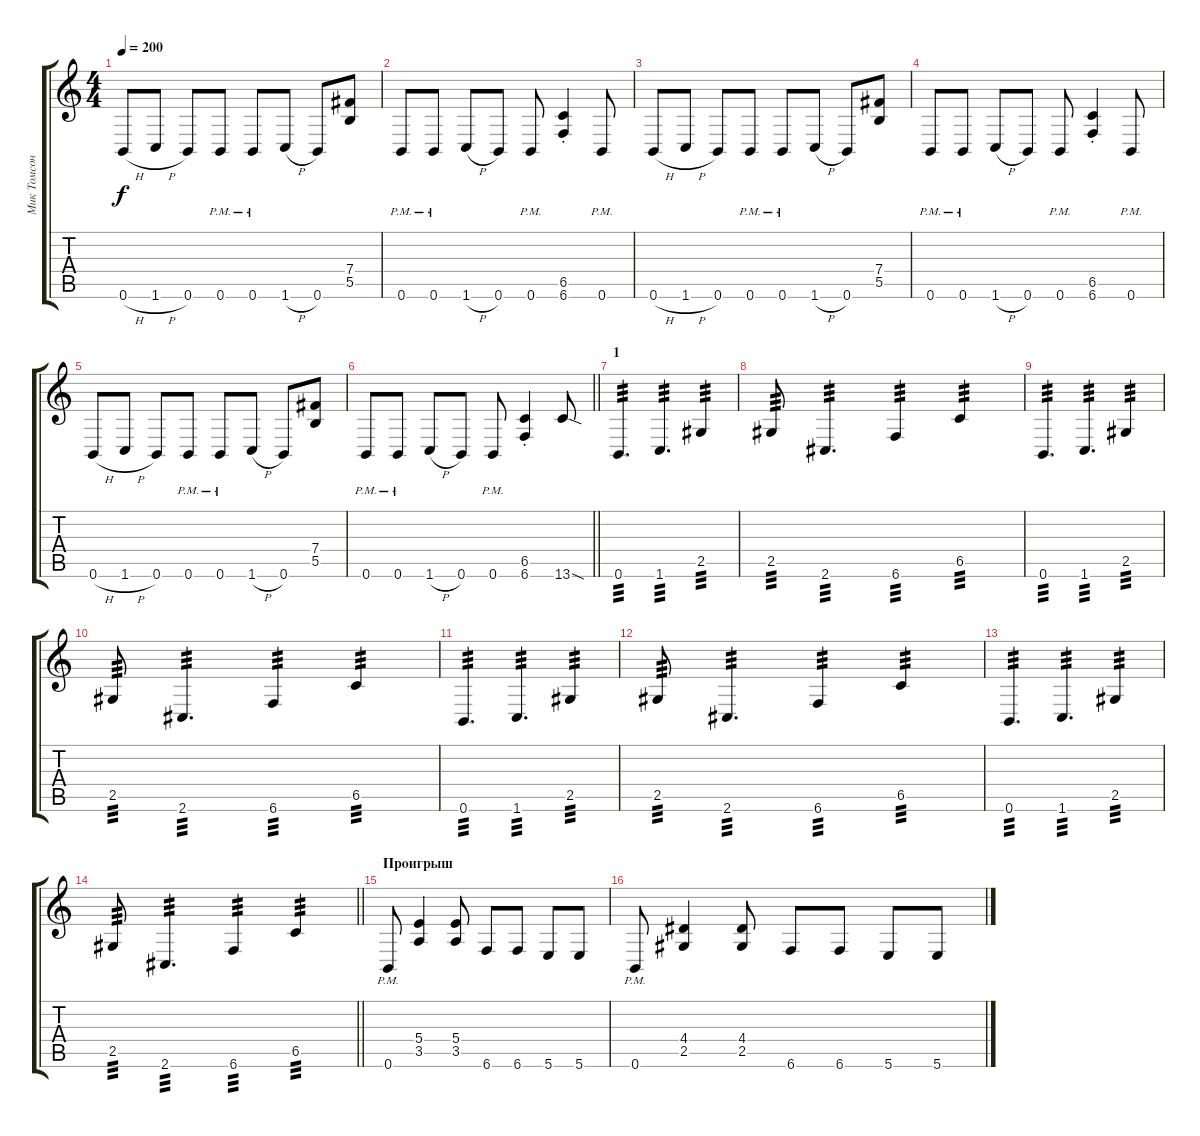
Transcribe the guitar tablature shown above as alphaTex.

\track ("Мик Томсон" "Мик Томсон") {instrument distortionguitar}
\staff {score tabs}
\tuning (Db4 Ab3 E3 B2 Gb2 B1) {hide}
\ts (4 4)
\tempo 200
\clef g2
\ks c
0.6{h}.8{dy f} 1.6{h}.8 0.6.8 0.6{pm}.8 0.6{pm}.8 1.6{h}.8 0.6.8 (7.4 5.5).8 |
0.6{pm}.8 0.6{pm}.8 1.6{h}.8 0.6.8 0.6{pm}.8 (6.5{st} 6.6{st}).4 0.6{pm}.8 |
0.6{h}.8 1.6{h}.8 0.6.8 0.6{pm}.8 0.6{pm}.8 1.6{h}.8 0.6.8 (7.4 5.5).8 |
0.6{pm}.8 0.6{pm}.8 1.6{h}.8 0.6.8 0.6{pm}.8 (6.5{st} 6.6{st}).4 0.6{pm}.8 |
0.6{h}.8 1.6{h}.8 0.6.8 0.6{pm}.8 0.6{pm}.8 1.6{h}.8 0.6.8 (7.4 5.5).8 |
\barLineRight lightlight
0.6{pm}.8 0.6{pm}.8 1.6{h}.8 0.6.8 0.6{pm}.8 (6.5{st} 6.6{st}).4 13.6{sod}.8 |
\section ("" "1")
0.6.4{d tp 3} 1.6.4{d tp 3} 2.5.4{tp 3} |
2.5.8{tp 3} 2.6.4{d tp 3} 6.6.4{tp 3} 6.5.4{tp 3} |
0.6.4{d tp 3} 1.6.4{d tp 3} 2.5.4{tp 3} |
2.5.8{tp 3} 2.6.4{d tp 3} 6.6.4{tp 3} 6.5.4{tp 3} |
0.6.4{d tp 3} 1.6.4{d tp 3} 2.5.4{tp 3} |
2.5.8{tp 3} 2.6.4{d tp 3} 6.6.4{tp 3} 6.5.4{tp 3} |
0.6.4{d tp 3} 1.6.4{d tp 3} 2.5.4{tp 3} |
\barLineRight lightlight
2.5.8{tp 3} 2.6.4{d tp 3} 6.6.4{tp 3} 6.5.4{tp 3} |
\section ("" "Проигрыш")
0.6{pm}.8 (5.4 3.5).4 (5.4 3.5).8 6.6.8 6.6.8 5.6.8 5.6.8 |
0.6{pm}.8 (4.4 2.5).4 (4.4 2.5).8 6.6.8 6.6.8 5.6.8 5.6.8
